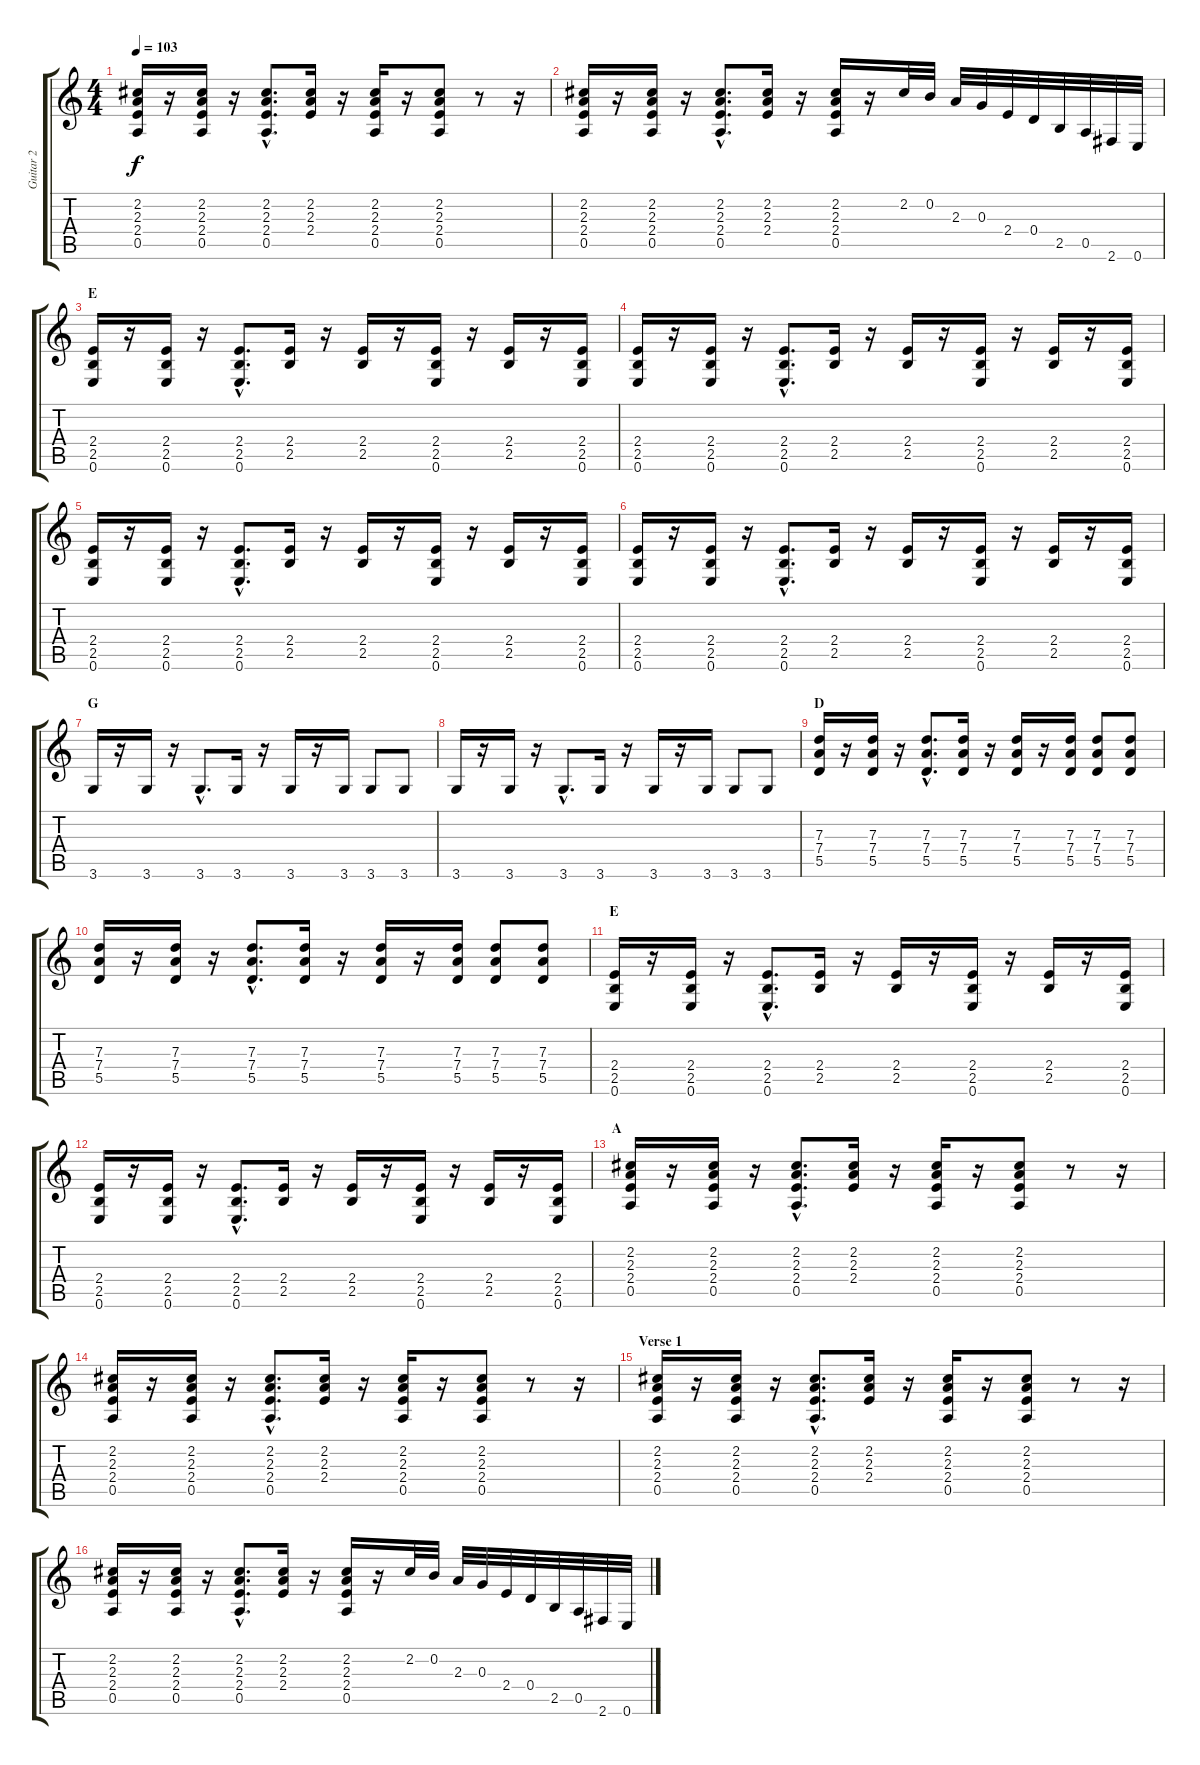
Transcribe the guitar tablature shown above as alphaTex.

\track ("Guitar 2" "Guitar 2") {instrument electricguitarclean}
\staff {score tabs}
\tuning (E4 B3 G3 D3 A2 E2) {hide}
\ts (4 4)
\tempo 103
\clef g2
\ks c
(2.2 2.3 2.4 0.5).16{dy f} r.16 (2.2 2.3 2.4 0.5).16 r.16 (2.2{hac} 2.3{hac} 2.4{hac} 0.5{hac}).8{d} (2.2 2.3 2.4).16 r.16 (2.2 2.3 2.4 0.5).16 r.16 (2.2 2.3 2.4 0.5).8 r.8 r.16 |
(2.2 2.3 2.4 0.5).16 r.16 (2.2 2.3 2.4 0.5).16 r.16 (2.2{hac} 2.3{hac} 2.4{hac} 0.5{hac}).8{d} (2.2 2.3 2.4).16 r.16 (2.2 2.3 2.4 0.5).16 r.16 2.2.32 0.2.32 2.3.32 0.3.32 2.4.32 0.4.32 2.5.32 0.5.32 2.6.32 0.6.32 |
\section ("" "E")
(2.4 2.5 0.6).16 r.16 (2.4 2.5 0.6).16 r.16 (2.4{hac} 2.5{hac} 0.6{hac}).8{d} (2.4 2.5).16 r.16 (2.4 2.5).16 r.16 (2.4 2.5 0.6).16 r.16 (2.4 2.5).16 r.16 (2.4 2.5 0.6).16 |
(2.4 2.5 0.6).16 r.16 (2.4 2.5 0.6).16 r.16 (2.4{hac} 2.5{hac} 0.6{hac}).8{d} (2.4 2.5).16 r.16 (2.4 2.5).16 r.16 (2.4 2.5 0.6).16 r.16 (2.4 2.5).16 r.16 (2.4 2.5 0.6).16 |
(2.4 2.5 0.6).16 r.16 (2.4 2.5 0.6).16 r.16 (2.4{hac} 2.5{hac} 0.6{hac}).8{d} (2.4 2.5).16 r.16 (2.4 2.5).16 r.16 (2.4 2.5 0.6).16 r.16 (2.4 2.5).16 r.16 (2.4 2.5 0.6).16 |
(2.4 2.5 0.6).16 r.16 (2.4 2.5 0.6).16 r.16 (2.4{hac} 2.5{hac} 0.6{hac}).8{d} (2.4 2.5).16 r.16 (2.4 2.5).16 r.16 (2.4 2.5 0.6).16 r.16 (2.4 2.5).16 r.16 (2.4 2.5 0.6).16 |
\section ("" "G")
3.6.16 r.16 3.6.16 r.16 3.6{hac}.8{d} 3.6.16 r.16 3.6.16 r.16 3.6.16 3.6.8 3.6.8 |
3.6.16 r.16 3.6.16 r.16 3.6{hac}.8{d} 3.6.16 r.16 3.6.16 r.16 3.6.16 3.6.8 3.6.8 |
\section ("" "D")
(7.3 7.4 5.5).16 r.16 (7.3 7.4 5.5).16 r.16 (7.3{hac} 7.4{hac} 5.5{hac}).8{d} (7.3 7.4 5.5).16 r.16 (7.3 7.4 5.5).16 r.16 (7.3 7.4 5.5).16 (7.3 7.4 5.5).8 (7.3 7.4 5.5).8 |
(7.3 7.4 5.5).16 r.16 (7.3 7.4 5.5).16 r.16 (7.3{hac} 7.4{hac} 5.5{hac}).8{d} (7.3 7.4 5.5).16 r.16 (7.3 7.4 5.5).16 r.16 (7.3 7.4 5.5).16 (7.3 7.4 5.5).8 (7.3 7.4 5.5).8 |
\section ("" "E")
(2.4 2.5 0.6).16 r.16 (2.4 2.5 0.6).16 r.16 (2.4{hac} 2.5{hac} 0.6{hac}).8{d} (2.4 2.5).16 r.16 (2.4 2.5).16 r.16 (2.4 2.5 0.6).16 r.16 (2.4 2.5).16 r.16 (2.4 2.5 0.6).16 |
(2.4 2.5 0.6).16 r.16 (2.4 2.5 0.6).16 r.16 (2.4{hac} 2.5{hac} 0.6{hac}).8{d} (2.4 2.5).16 r.16 (2.4 2.5).16 r.16 (2.4 2.5 0.6).16 r.16 (2.4 2.5).16 r.16 (2.4 2.5 0.6).16 |
\section ("" "A")
(2.2 2.3 2.4 0.5).16 r.16 (2.2 2.3 2.4 0.5).16 r.16 (2.2{hac} 2.3{hac} 2.4{hac} 0.5{hac}).8{d} (2.2 2.3 2.4).16 r.16 (2.2 2.3 2.4 0.5).16 r.16 (2.2 2.3 2.4 0.5).8 r.8 r.16 |
(2.2 2.3 2.4 0.5).16 r.16 (2.2 2.3 2.4 0.5).16 r.16 (2.2{hac} 2.3{hac} 2.4{hac} 0.5{hac}).8{d} (2.2 2.3 2.4).16 r.16 (2.2 2.3 2.4 0.5).16 r.16 (2.2 2.3 2.4 0.5).8 r.8 r.16 |
\section ("" "Verse 1")
(2.2 2.3 2.4 0.5).16 r.16 (2.2 2.3 2.4 0.5).16 r.16 (2.2{hac} 2.3{hac} 2.4{hac} 0.5{hac}).8{d} (2.2 2.3 2.4).16 r.16 (2.2 2.3 2.4 0.5).16 r.16 (2.2 2.3 2.4 0.5).8 r.8 r.16 |
(2.2 2.3 2.4 0.5).16 r.16 (2.2 2.3 2.4 0.5).16 r.16 (2.2{hac} 2.3{hac} 2.4{hac} 0.5{hac}).8{d} (2.2 2.3 2.4).16 r.16 (2.2 2.3 2.4 0.5).16 r.16 2.2.32 0.2.32 2.3.32 0.3.32 2.4.32 0.4.32 2.5.32 0.5.32 2.6.32 0.6.32
